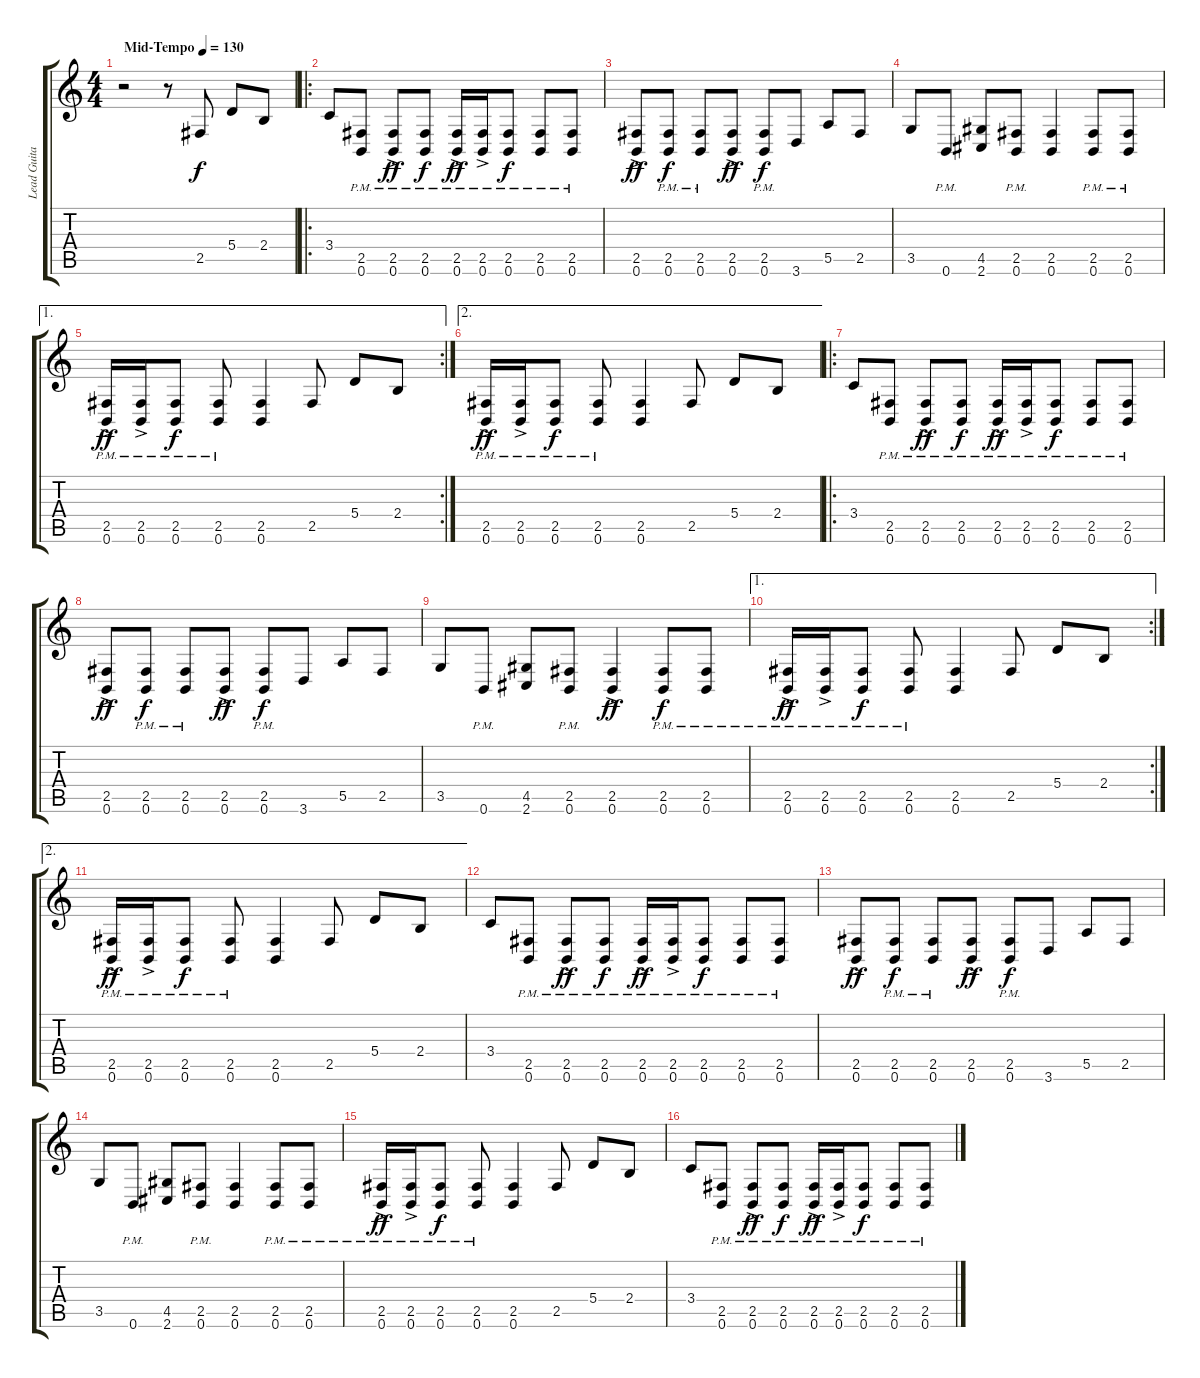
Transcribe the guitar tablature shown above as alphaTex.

\track ("Lead Guitar" "Lead Guita") {instrument distortionguitar}
\staff {score tabs}
\tuning (B3 Gb3 D3 A2 E2 B1) {hide}
\ts (4 4)
\tempo (130 "Mid-Tempo")
\clef g2
\ks c
r.2{dy f instrument distortionguitar} r.8 2.5.8 5.4.8 2.4.8 |
\ro
3.4.8 (2.5{pm} 0.6{pm}).8 (2.5{ac pm} 0.6{ac pm}).8{dy ff} (2.5{pm} 0.6{pm}).8{dy f} (2.5{ac pm} 0.6{ac pm}).16{dy ff} (2.5{ac pm} 0.6{ac pm}).16 (2.5{pm} 0.6{pm}).8{dy f} (2.5{pm} 0.6{pm}).8 (2.5{pm} 0.6{pm}).8 |
(2.5{ac} 0.6{ac}).8{dy ff} (2.5{pm} 0.6{pm}).8{dy f} (2.5{pm} 0.6{pm}).8 (2.5{ac} 0.6{ac}).8{dy ff} (2.5{pm} 0.6{pm}).8{dy f} 3.6.8 5.5.8 2.5.8 |
3.5.8 0.6{pm}.8 (4.5 2.6).8 (2.5{pm} 0.6{pm}).8 (2.5 0.6).4 (2.5{pm} 0.6{pm}).8 (2.5{pm} 0.6{pm}).8 |
\ae 1
\rc 2
(2.5{ac pm} 0.6{ac pm}).16{dy ff} (2.5{ac pm} 0.6{ac pm}).16 (2.5{pm} 0.6{pm}).8{dy f} (2.5{pm} 0.6{pm}).8 (2.5 0.6).4 2.5.8 5.4.8 2.4.8 |
\ae 2
(2.5{ac pm} 0.6{ac pm}).16{dy ff} (2.5{ac pm} 0.6{ac pm}).16 (2.5{pm} 0.6{pm}).8{dy f} (2.5{pm} 0.6{pm}).8 (2.5 0.6).4 2.5.8 5.4.8 2.4.8 |
\ro
3.4.8 (2.5{pm} 0.6{pm}).8 (2.5{ac pm} 0.6{ac pm}).8{dy ff} (2.5{pm} 0.6{pm}).8{dy f} (2.5{ac pm} 0.6{ac pm}).16{dy ff} (2.5{ac pm} 0.6{ac pm}).16 (2.5{pm} 0.6{pm}).8{dy f} (2.5{pm} 0.6{pm}).8 (2.5{pm} 0.6{pm}).8 |
(2.5{ac} 0.6{ac}).8{dy ff} (2.5{pm} 0.6{pm}).8{dy f} (2.5{pm} 0.6{pm}).8 (2.5{ac} 0.6{ac}).8{dy ff} (2.5{pm} 0.6{pm}).8{dy f} 3.6.8 5.5.8 2.5.8 |
3.5.8 0.6{pm}.8 (4.5 2.6).8 (2.5{pm} 0.6{pm}).8 (2.5{ac} 0.6).4{dy ff} (2.5{pm} 0.6{pm}).8{dy f} (2.5{pm} 0.6{pm}).8 |
\ae 1
\rc 2
(2.5{ac pm} 0.6{ac pm}).16{dy ff} (2.5{ac pm} 0.6{ac pm}).16 (2.5{pm} 0.6{pm}).8{dy f} (2.5{pm} 0.6{pm}).8 (2.5 0.6).4 2.5.8 5.4.8 2.4.8 |
\ae 2
(2.5{ac pm} 0.6{ac pm}).16{dy ff} (2.5{ac pm} 0.6{ac pm}).16 (2.5{pm} 0.6{pm}).8{dy f} (2.5{pm} 0.6{pm}).8 (2.5 0.6).4 2.5.8 5.4.8 2.4.8 |
3.4.8 (2.5{pm} 0.6{pm}).8 (2.5{ac pm} 0.6{ac pm}).8{dy ff} (2.5{pm} 0.6{pm}).8{dy f} (2.5{ac pm} 0.6{ac pm}).16{dy ff} (2.5{ac pm} 0.6{ac pm}).16 (2.5{pm} 0.6{pm}).8{dy f} (2.5{pm} 0.6{pm}).8 (2.5{pm} 0.6{pm}).8 |
(2.5{ac} 0.6{ac}).8{dy ff} (2.5{pm} 0.6{pm}).8{dy f} (2.5{pm} 0.6{pm}).8 (2.5{ac} 0.6{ac}).8{dy ff} (2.5{pm} 0.6{pm}).8{dy f} 3.6.8 5.5.8 2.5.8 |
3.5.8 0.6{pm}.8 (4.5 2.6).8 (2.5{pm} 0.6{pm}).8 (2.5 0.6).4 (2.5{pm} 0.6{pm}).8 (2.5{pm} 0.6{pm}).8 |
(2.5{ac pm} 0.6{ac pm}).16{dy ff} (2.5{ac pm} 0.6{ac pm}).16 (2.5{pm} 0.6{pm}).8{dy f} (2.5{pm} 0.6{pm}).8 (2.5 0.6).4 2.5.8 5.4.8 2.4.8 |
3.4.8 (2.5{pm} 0.6{pm}).8 (2.5{ac pm} 0.6{ac pm}).8{dy ff} (2.5{pm} 0.6{pm}).8{dy f} (2.5{ac pm} 0.6{ac pm}).16{dy ff} (2.5{ac pm} 0.6{ac pm}).16 (2.5{pm} 0.6{pm}).8{dy f} (2.5{pm} 0.6{pm}).8 (2.5{pm} 0.6{pm}).8
